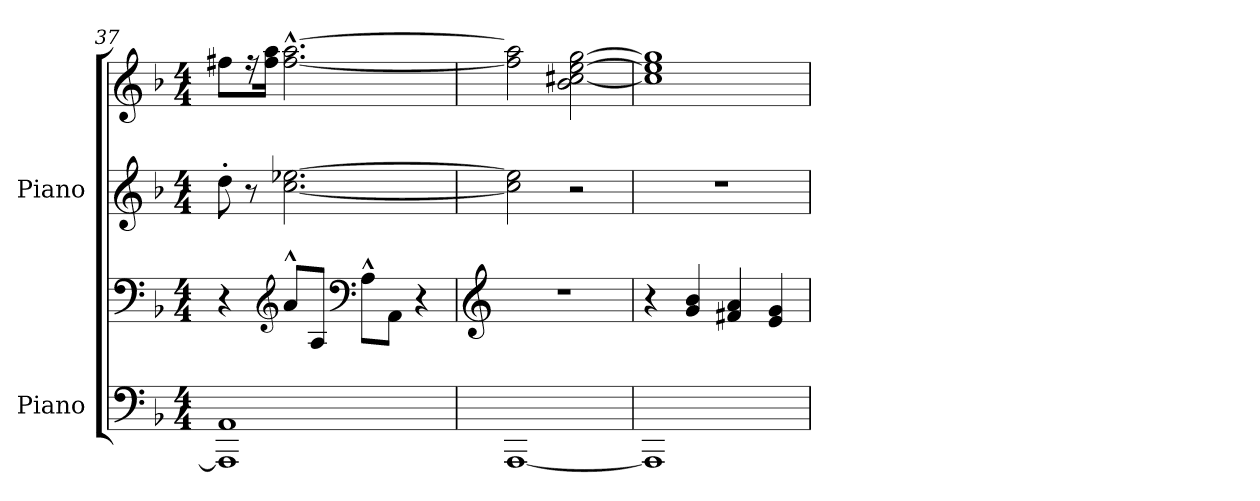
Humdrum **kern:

**kern	**kern	**kern	**kern
*part2	*part2	*part1	*part1
*staff4	*staff3	*staff2	*staff1
*I"Piano	*	*I"Piano	*
*I'Pno.	*	*I'Pno.	*
*clefF4	*clefF4	*clefG2	*clefG2
*k[b-]	*k[b-]	*k[b-]	*k[b-]
*M4/4	*M4/4	*M4/4	*M4/4
=37	=37	=37	=37
1AAA] 1AA	4r	8dd'\	8ff#X\L
.	.	8r	16rff
.	.	.	16ff#\ 16aa\Jk
*	*clefG2	*	*
.	8a^^/L	[2.cc\ [2.ee-X\	[2.ff#\^^ [2.aa\^^
.	8A/J	.	.
*	*clefF4	*	*
.	8A^^\L	.	.
.	8AA\J	.	.
.	4r	.	.
=38	=38	=38	=38
*	*clefG2	*	*
*	*	*	*MM60
[1AAA	1r	2cc\] 2ee-\]	2ff#\] 2aa\]
.	.	2r	2b-\ [2cc#X\ [2ee\ [2gg\
=39	=39	=39	=39
1AAA]	4r	1r	1cc#] 1ee] 1gg]
.	4g/ 4b-/	.	.
.	4f#X/ 4a/	.	.
.	4e/ 4g/	.	.
=	=	=	=
*-	*-	*-	*-
